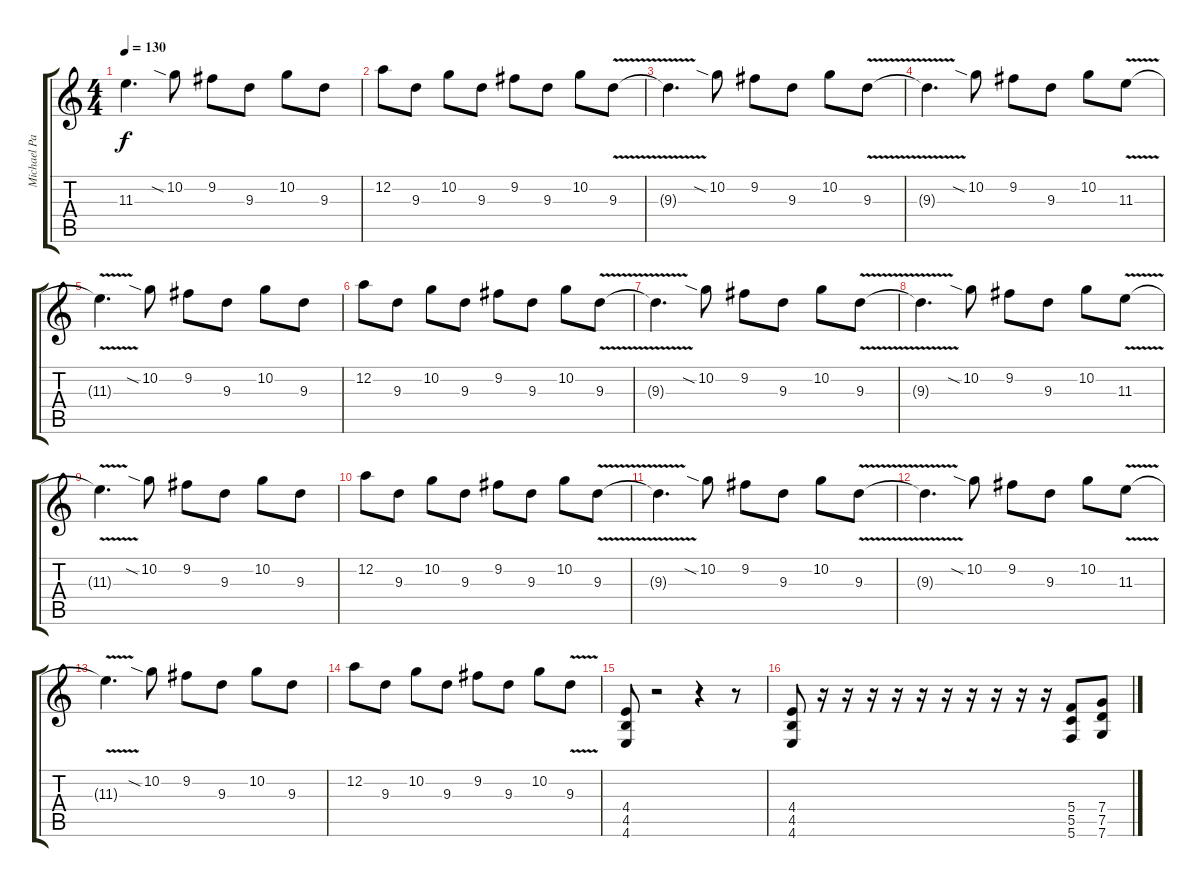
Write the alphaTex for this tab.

\track ("Michael Paget " "Michael Pa") {instrument distortionguitar}
\staff {score tabs}
\tuning (D4 A3 F3 C3 G2 C2) {hide}
\ts (4 4)
\tempo 130
\clef g2
\ks c
11.3{t}.4{d dy f} 10.2{sia}.8 9.2.8 9.3.8 10.2.8 9.3.8 |
12.2.8 9.3.8 10.2.8 9.3.8 9.2.8 9.3.8 10.2.8 9.3{v}.8 |
9.3{t}.4{d} 10.2{sia}.8 9.2.8 9.3.8 10.2.8 9.3{v}.8 |
9.3{t}.4{d} 10.2{sia}.8 9.2.8 9.3.8 10.2.8 11.3{v}.8 |
11.3{t}.4{d} 10.2{sia}.8 9.2.8 9.3.8 10.2.8 9.3.8 |
12.2.8 9.3.8 10.2.8 9.3.8 9.2.8 9.3.8 10.2.8 9.3{v}.8 |
9.3{t}.4{d} 10.2{sia}.8 9.2.8 9.3.8 10.2.8 9.3{v}.8 |
9.3{t}.4{d} 10.2{sia}.8 9.2.8 9.3.8 10.2.8 11.3{v}.8 |
11.3{t}.4{d} 10.2{sia}.8 9.2.8 9.3.8 10.2.8 9.3.8 |
12.2.8 9.3.8 10.2.8 9.3.8 9.2.8 9.3.8 10.2.8 9.3{v}.8 |
9.3{t}.4{d} 10.2{sia}.8 9.2.8 9.3.8 10.2.8 9.3{v}.8 |
9.3{t}.4{d} 10.2{sia}.8 9.2.8 9.3.8 10.2.8 11.3{v}.8 |
11.3{t}.4{d} 10.2{sia}.8 9.2.8 9.3.8 10.2.8 9.3.8 |
12.2.8 9.3.8 10.2.8 9.3.8 9.2.8 9.3.8 10.2.8 9.3{v}.8 |
(4.4 4.5 4.6).8 r.2 r.4 r.8 |
(4.4 4.5 4.6).8 r.16 r.16 r.16 r.16 r.16 r.16 r.16 r.16 r.16 r.16 (5.4 5.5 5.6).8 (7.4 7.5 7.6).8
